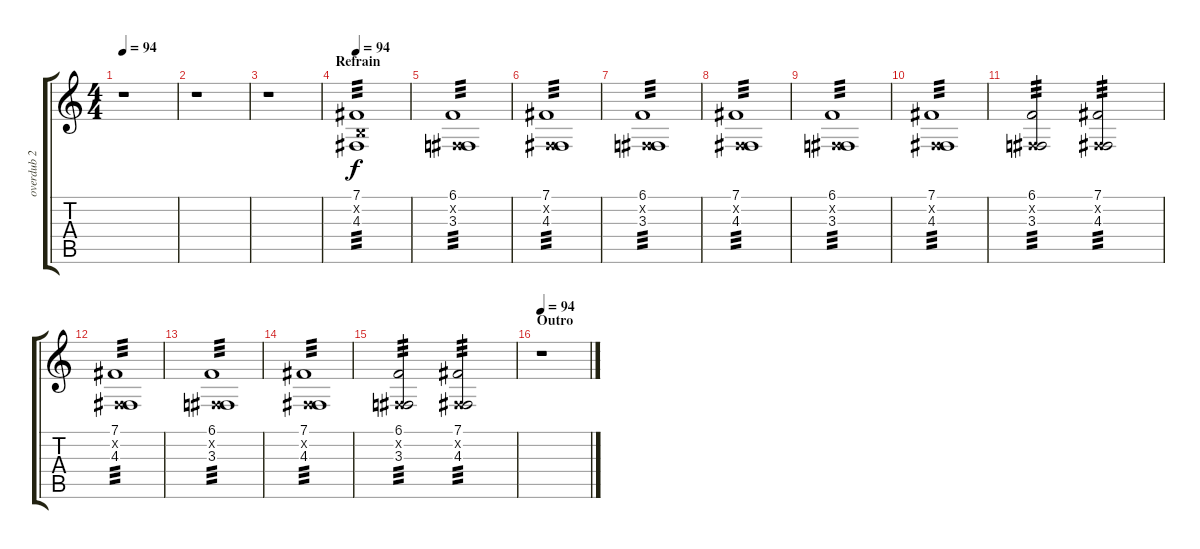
\track ("overdub 2" "overdub 2") {instrument pad2warm}
\staff {score tabs}
\tuning (B3 Gb3 D3 A2 E2 B1) {hide}
\ts (4 4)
\tempo 94
\clef g2
\ks c
r.1{dy f} |
\section ("" "")
r.1 |
r.1 |
\section ("" "Refrain")
\tempo 94
(7.1 5.2{x} 4.3).1{tp 3 volume 12 balance 8 instrument distortionguitar} |
(6.1 0.2{x} 3.3).1{tp 3} |
(7.1 0.2{x} 4.3).1{tp 3} |
(6.1 0.2{x} 3.3).1{tp 3} |
(7.1 0.2{x} 4.3).1{tp 3} |
(6.1 0.2{x} 3.3).1{tp 3} |
(7.1 0.2{x} 4.3).1{tp 3} |
(6.1 0.2{x} 3.3).2{tp 3} (7.1 0.2{x} 4.3).2{tp 3} |
\section ("" "")
(7.1 0.2{x} 4.3).1{tp 3} |
(6.1 0.2{x} 3.3).1{tp 3} |
(7.1 0.2{x} 4.3).1{tp 3} |
(6.1 0.2{x} 3.3).2{tp 3} (7.1 0.2{x} 4.3).2{tp 3} |
\section ("" "Outro")
\tempo 94
r.1
